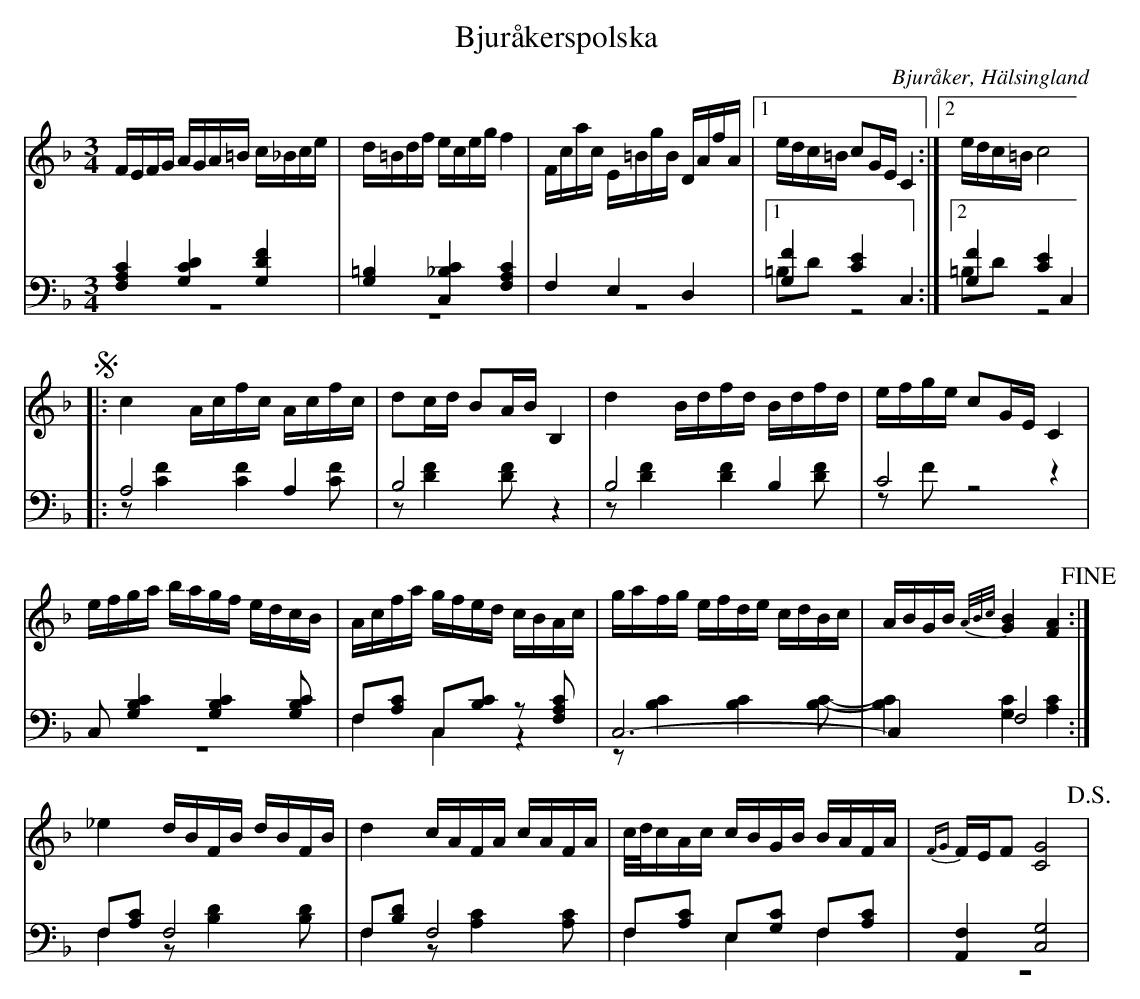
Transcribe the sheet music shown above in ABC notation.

X:1
T: Bjuråkerspolska
O: Bjuråker, Hälsingland
M: 3/4
L: 1/16
K: F
V:1
V:2
V:3 merge
V:1
FEFG AGA=B c_Bce|d=Bdf eceg f4|Fcac E=BgB DAfA|1 edc=B c2GE C4:|2 edc=B c8 |
!segno! |:c4 Acfc Acfc|d2cd B2AB B,4|d4 Bdfd Bdfd|efge c2GE C4|
efga bagf edcB|Acfa gfed cBAc|gafg efde cdBc|ABGB {A/B/c/}[G4B4] [F4A4] !fine!:|
_e4 dBFB dBFB|d4 cAFA cAFA|c/d/cAc cBGB BAFA|{FG}FEF2 [C8G8] !D.S.!|
V:2 clef=bass
[F,4A,4C4] [G,4C4D4] [G,4D4F4]|[G,4=B,4] [C,4_B,4C4] [F,4A,4C4]|F,4 E,4 D,4|1 [G,4F4] [C4E4] C,4:|2 [G,4F4] [C4E4] C,4 |
|:A,8 A,4|B,8 z4|B,8  B,4|C8 z4|
C,2 [G,4B,4C4] [G,4B,4C4] [G,2B,2C2]|F,2[A,2C2] C,2[B,2C2] z2 [F,2A,2C2]|C,12-|C,4 F,8:|
F,2[A,2C2] F,8|F,2[B,2D2] F,8|F,2[A,2C2] E,2[G,2C2] F,2[A,2C2]|[A,,4F,4] [C,8G,8] |
V:3 clef=bass
z12|z12|z12|1 =B,2D2 z8:|2 =B,2D2 z8|
|:z2 [C4F4] [C4F4] [C2F2]|z2 [D4F4] [D2F2] z4|z2 [D4F4] [D4F4] [D2F2]|z2 F2 z8|
z12|F,4 C,4 z4|z2 [B,4C4] [B,4C4] [B,2C2]-|[B,4C4] [G,4C4] [A,4C4]:|
F,4 z2 [B,4D4] [B,2D2]|F,4 z2 [A,4C4] [A,2C2]|F,4 E,4 F,4|z12|
